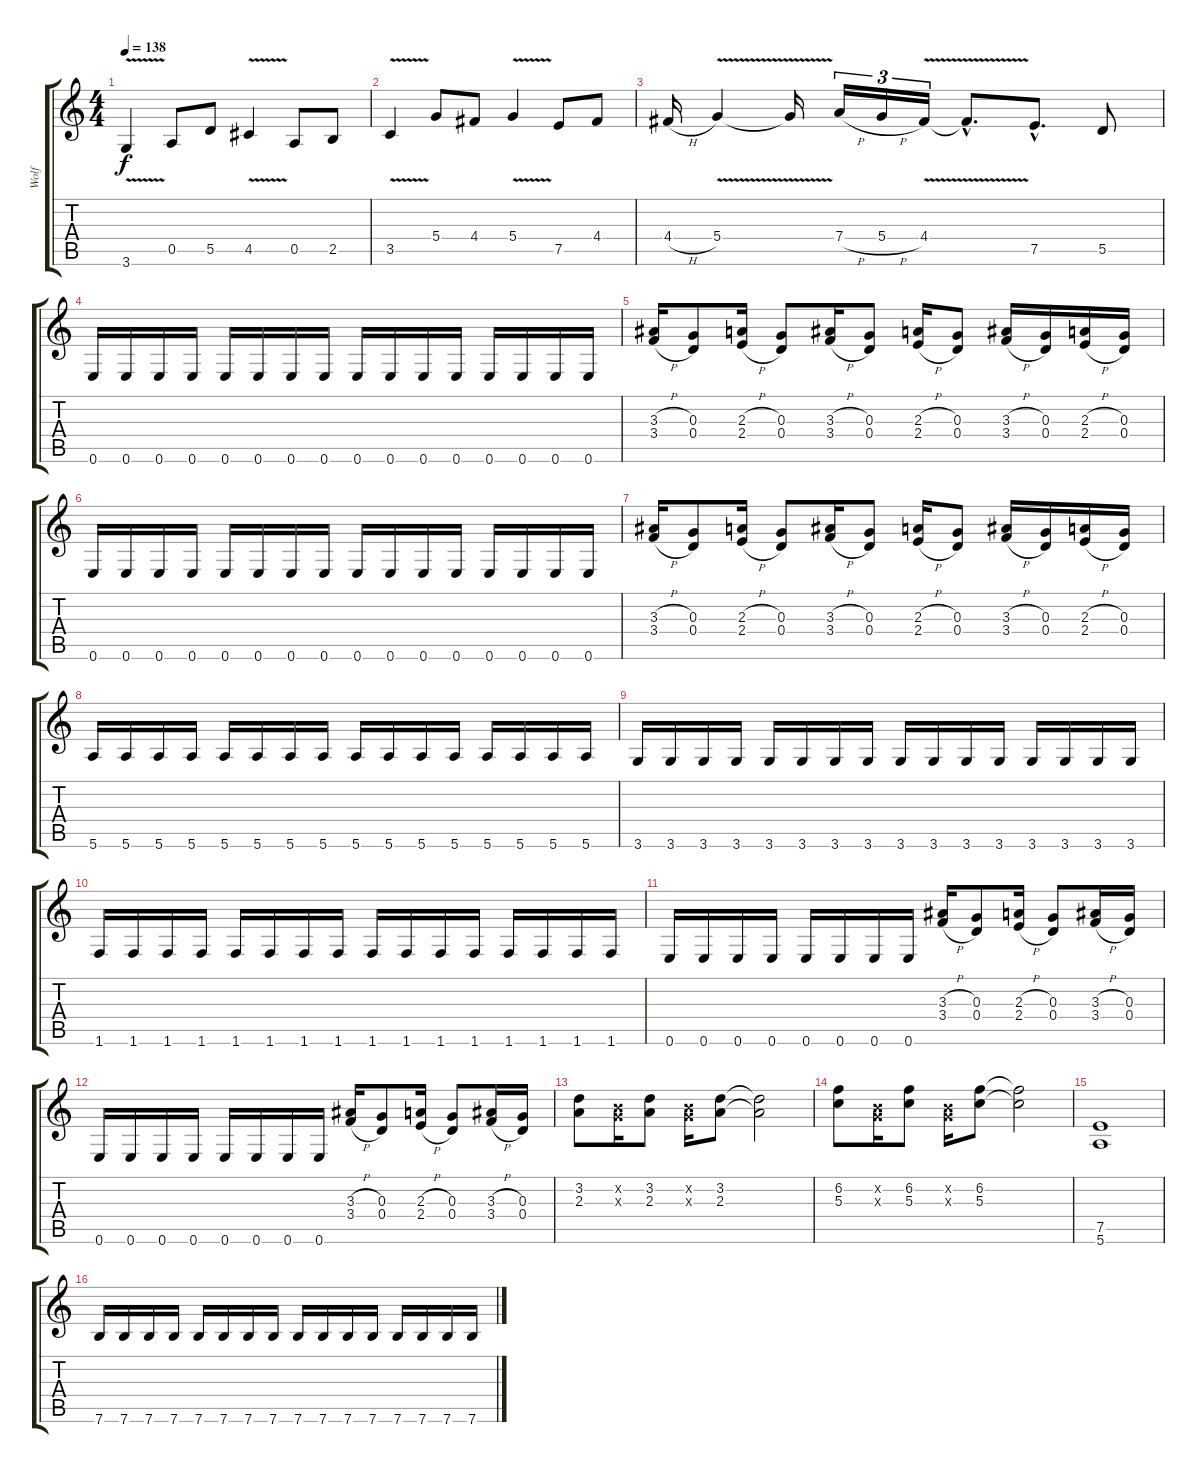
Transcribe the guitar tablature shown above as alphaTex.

\track ("Wolf" "Wolf") {instrument overdrivenguitar}
\staff {score tabs}
\tuning (E4 B3 G3 D3 A2 E2) {hide}
\ts (4 4)
\tempo 138
\clef g2
\ks c
3.6{v}.4{dy f} 0.5.8 5.5.8 4.5{v}.4 0.5.8 2.5.8 |
3.5{v}.4 5.4.8 4.4.8 5.4{v}.4 7.5.8 4.4.8 |
4.4{h}.16 5.4{v}.4 5.4{t}.16 7.4{h}.16{tu (3 2)} 5.4{h}.16{tu (3 2)} 4.4{v}.16{tu (3 2)} 4.4{hac t}.8{d} 7.5{hac}.8{d} 5.5.8 |
0.6.16 0.6.16 0.6.16 0.6.16 0.6.16 0.6.16 0.6.16 0.6.16 0.6.16 0.6.16 0.6.16 0.6.16 0.6.16 0.6.16 0.6.16 0.6.16 |
(3.3{h} 3.4{h}).16 (0.3 0.4).8 (2.3{h} 2.4{h}).16 (0.3 0.4).8 (3.3{h} 3.4{h}).16 (0.3 0.4).8 (2.3{h} 2.4{h}).16 (0.3 0.4).8 (3.3{h} 3.4{h}).16 (0.3 0.4).16 (2.3{h} 2.4{h}).16 (0.3 0.4).16 |
0.6.16 0.6.16 0.6.16 0.6.16 0.6.16 0.6.16 0.6.16 0.6.16 0.6.16 0.6.16 0.6.16 0.6.16 0.6.16 0.6.16 0.6.16 0.6.16 |
(3.3{h} 3.4{h}).16 (0.3 0.4).8 (2.3{h} 2.4{h}).16 (0.3 0.4).8 (3.3{h} 3.4{h}).16 (0.3 0.4).8 (2.3{h} 2.4{h}).16 (0.3 0.4).8 (3.3{h} 3.4{h}).16 (0.3 0.4).16 (2.3{h} 2.4{h}).16 (0.3 0.4).16 |
5.6.16 5.6.16 5.6.16 5.6.16 5.6.16 5.6.16 5.6.16 5.6.16 5.6.16 5.6.16 5.6.16 5.6.16 5.6.16 5.6.16 5.6.16 5.6.16 |
3.6.16 3.6.16 3.6.16 3.6.16 3.6.16 3.6.16 3.6.16 3.6.16 3.6.16 3.6.16 3.6.16 3.6.16 3.6.16 3.6.16 3.6.16 3.6.16 |
1.6.16 1.6.16 1.6.16 1.6.16 1.6.16 1.6.16 1.6.16 1.6.16 1.6.16 1.6.16 1.6.16 1.6.16 1.6.16 1.6.16 1.6.16 1.6.16 |
0.6.16 0.6.16 0.6.16 0.6.16 0.6.16 0.6.16 0.6.16 0.6.16 (3.3{h} 3.4{h}).16 (0.3 0.4).8 (2.3{h} 2.4{h}).16 (0.3 0.4).8 (3.3{h} 3.4{h}).16 (0.3 0.4).16 |
0.6.16 0.6.16 0.6.16 0.6.16 0.6.16 0.6.16 0.6.16 0.6.16 (3.3{h} 3.4{h}).16 (0.3 0.4).8 (2.3{h} 2.4{h}).16 (0.3 0.4).8 (3.3{h} 3.4{h}).16 (0.3 0.4).16 |
(3.2 2.3).8 (0.2{x} 0.3{x}).16 (3.2 2.3).8 (0.2{x} 0.3{x}).16 (3.2 2.3).8 (3.2{t} 2.3{t}).2 |
(6.2 5.3).8 (0.2{x} 0.3{x}).16 (6.2 5.3).8 (0.2{x} 0.3{x}).16 (6.2 5.3).8 (6.2{t} 5.3{t}).2 |
(7.5 5.6).1 |
7.6.16 7.6.16 7.6.16 7.6.16 7.6.16 7.6.16 7.6.16 7.6.16 7.6.16 7.6.16 7.6.16 7.6.16 7.6.16 7.6.16 7.6.16 7.6.16
